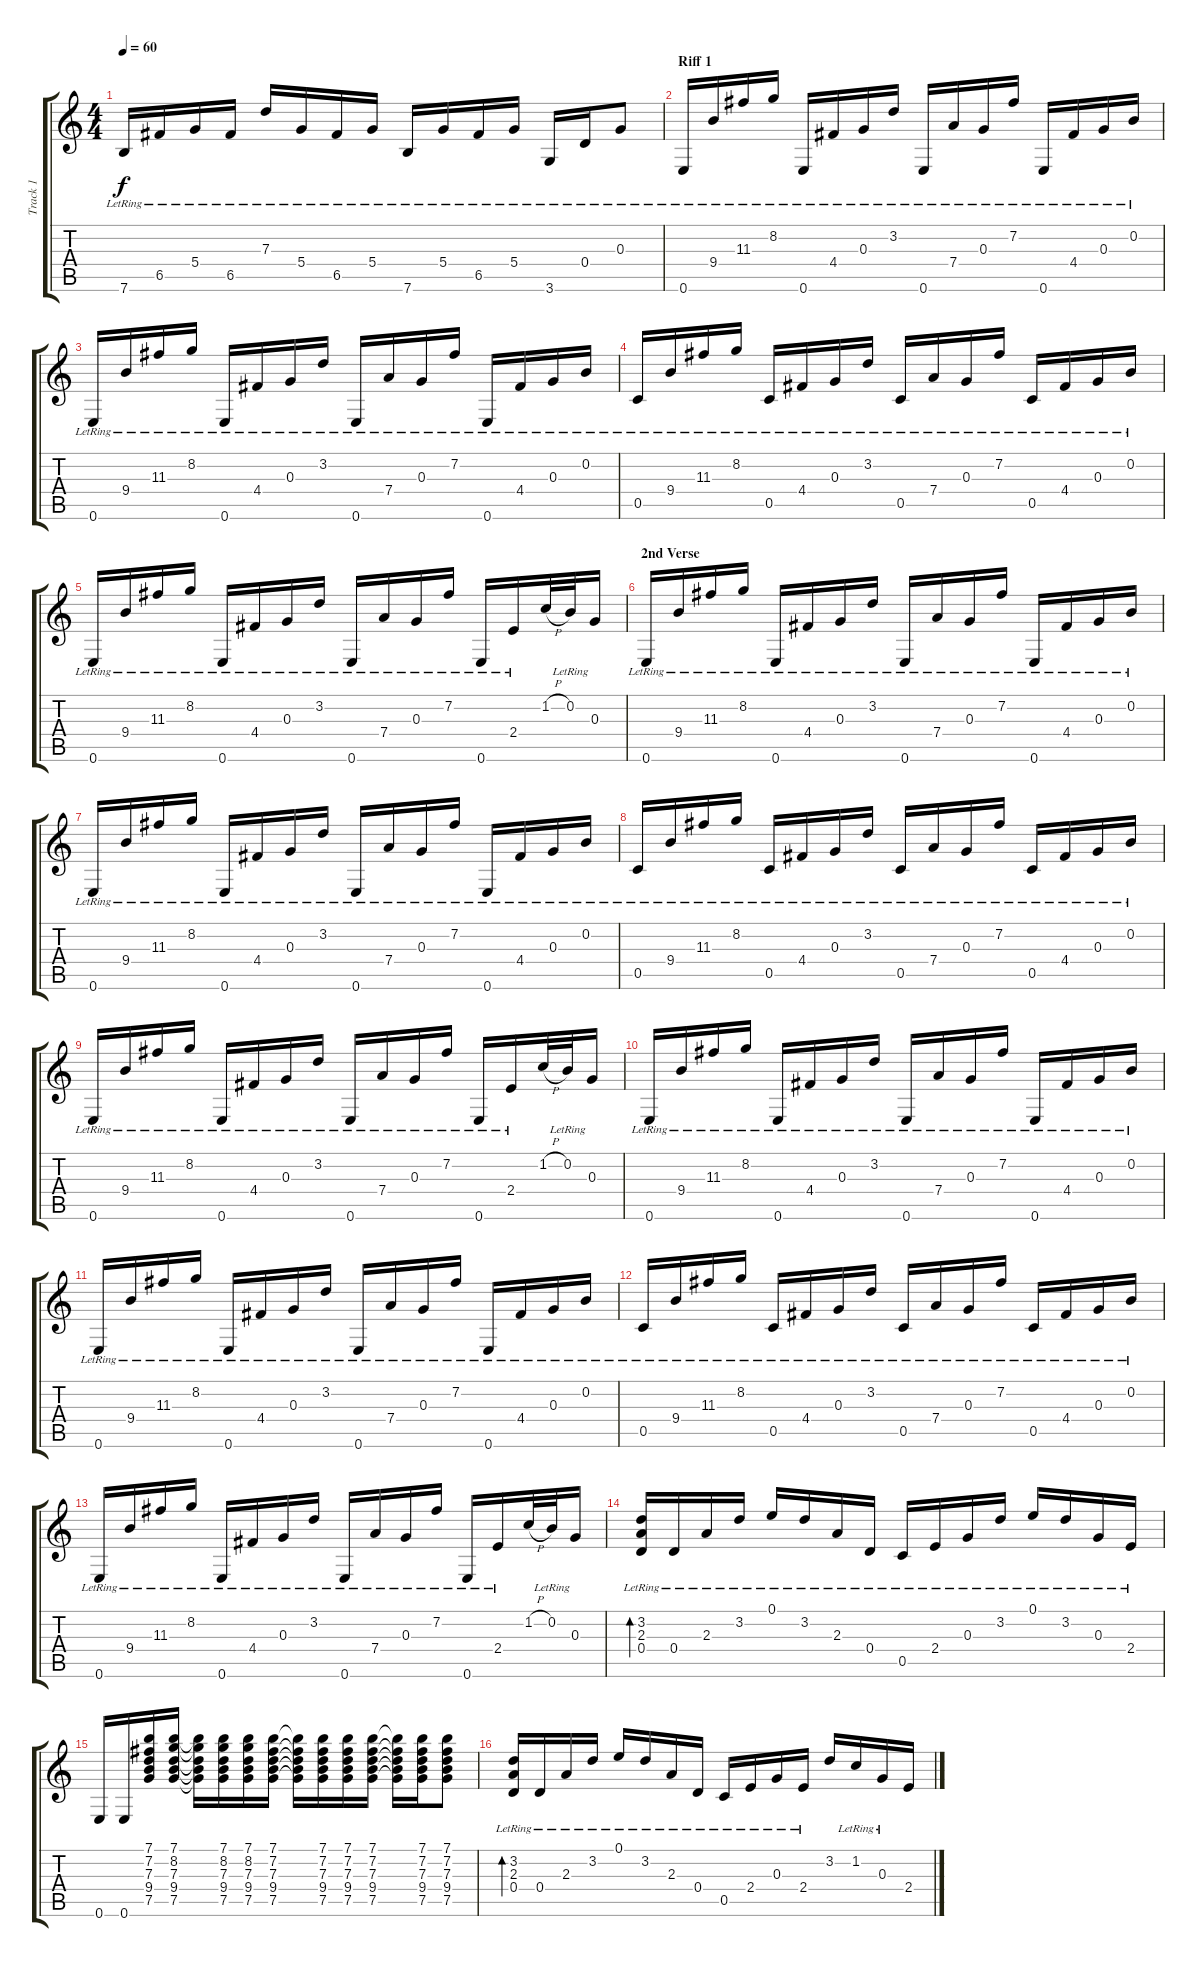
\track ("Track 1" "Track 1") {instrument acousticguitarsteel}
\staff {score tabs}
\tuning (E4 B3 G3 D3 C3 E2) {hide}
\ts (4 4)
\tempo 60
\clef g2
\ks c
7.6{lr}.16{dy f} 6.5{lr}.16 5.4{lr}.16 6.5{lr}.16 7.3{lr}.16 5.4{lr}.16 6.5{lr}.16 5.4{lr}.16 7.6{lr}.16 5.4{lr}.16 6.5{lr}.16 5.4{lr}.16 3.6{lr}.16 0.4{lr}.16 0.3{lr}.8 |
\section ("" "Riff 1")
0.6{lr}.16 9.4{lr}.16 11.3{lr}.16 8.2{lr}.16 0.6{lr}.16 4.4{lr}.16 0.3{lr}.16 3.2{lr}.16 0.6{lr}.16 7.4{lr}.16 0.3{lr}.16 7.2{lr}.16 0.6{lr}.16 4.4{lr}.16 0.3{lr}.16 0.2{lr}.16 |
0.6{lr}.16 9.4{lr}.16 11.3{lr}.16 8.2{lr}.16 0.6{lr}.16 4.4{lr}.16 0.3{lr}.16 3.2{lr}.16 0.6{lr}.16 7.4{lr}.16 0.3{lr}.16 7.2{lr}.16 0.6{lr}.16 4.4{lr}.16 0.3{lr}.16 0.2{lr}.16 |
0.5{lr}.16 9.4{lr}.16 11.3{lr}.16 8.2{lr}.16 0.5{lr}.16 4.4{lr}.16 0.3{lr}.16 3.2{lr}.16 0.5{lr}.16 7.4{lr}.16 0.3{lr}.16 7.2{lr}.16 0.5{lr}.16 4.4{lr}.16 0.3{lr}.16 0.2{lr}.16 |
0.6{lr}.16 9.4{lr}.16 11.3{lr}.16 8.2{lr}.16 0.6{lr}.16 4.4{lr}.16 0.3{lr}.16 3.2{lr}.16 0.6{lr}.16 7.4{lr}.16 0.3{lr}.16 7.2{lr}.16 0.6{lr}.16 2.4{lr}.16 1.2{h}.32 0.2{lr}.32 0.3.16 |
\section ("" "2nd Verse")
0.6{lr}.16 9.4{lr}.16 11.3{lr}.16 8.2{lr}.16 0.6{lr}.16 4.4{lr}.16 0.3{lr}.16 3.2{lr}.16 0.6{lr}.16 7.4{lr}.16 0.3{lr}.16 7.2{lr}.16 0.6{lr}.16 4.4{lr}.16 0.3{lr}.16 0.2{lr}.16 |
0.6{lr}.16 9.4{lr}.16 11.3{lr}.16 8.2{lr}.16 0.6{lr}.16 4.4{lr}.16 0.3{lr}.16 3.2{lr}.16 0.6{lr}.16 7.4{lr}.16 0.3{lr}.16 7.2{lr}.16 0.6{lr}.16 4.4{lr}.16 0.3{lr}.16 0.2{lr}.16 |
0.5{lr}.16 9.4{lr}.16 11.3{lr}.16 8.2{lr}.16 0.5{lr}.16 4.4{lr}.16 0.3{lr}.16 3.2{lr}.16 0.5{lr}.16 7.4{lr}.16 0.3{lr}.16 7.2{lr}.16 0.5{lr}.16 4.4{lr}.16 0.3{lr}.16 0.2{lr}.16 |
0.6{lr}.16 9.4{lr}.16 11.3{lr}.16 8.2{lr}.16 0.6{lr}.16 4.4{lr}.16 0.3{lr}.16 3.2{lr}.16 0.6{lr}.16 7.4{lr}.16 0.3{lr}.16 7.2{lr}.16 0.6{lr}.16 2.4{lr}.16 1.2{h}.32 0.2{lr}.32 0.3.16 |
0.6{lr}.16 9.4{lr}.16 11.3{lr}.16 8.2{lr}.16 0.6{lr}.16 4.4{lr}.16 0.3{lr}.16 3.2{lr}.16 0.6{lr}.16 7.4{lr}.16 0.3{lr}.16 7.2{lr}.16 0.6{lr}.16 4.4{lr}.16 0.3{lr}.16 0.2{lr}.16 |
0.6{lr}.16 9.4{lr}.16 11.3{lr}.16 8.2{lr}.16 0.6{lr}.16 4.4{lr}.16 0.3{lr}.16 3.2{lr}.16 0.6{lr}.16 7.4{lr}.16 0.3{lr}.16 7.2{lr}.16 0.6{lr}.16 4.4{lr}.16 0.3{lr}.16 0.2{lr}.16 |
0.5{lr}.16 9.4{lr}.16 11.3{lr}.16 8.2{lr}.16 0.5{lr}.16 4.4{lr}.16 0.3{lr}.16 3.2{lr}.16 0.5{lr}.16 7.4{lr}.16 0.3{lr}.16 7.2{lr}.16 0.5{lr}.16 4.4{lr}.16 0.3{lr}.16 0.2{lr}.16 |
0.6{lr}.16 9.4{lr}.16 11.3{lr}.16 8.2{lr}.16 0.6{lr}.16 4.4{lr}.16 0.3{lr}.16 3.2{lr}.16 0.6{lr}.16 7.4{lr}.16 0.3{lr}.16 7.2{lr}.16 0.6{lr}.16 2.4{lr}.16 1.2{h}.32 0.2{lr}.32 0.3.16 |
(3.2{lr} 2.3{lr} 0.4{lr}).16{bd 60} 0.4{lr}.16 2.3{lr}.16 3.2{lr}.16 0.1{lr}.16 3.2{lr}.16 2.3{lr}.16 0.4{lr}.16 0.5{lr}.16 2.4{lr}.16 0.3{lr}.16 3.2{lr}.16 0.1{lr}.16 3.2{lr}.16 0.3{lr}.16 2.4{lr}.16 |
0.6.16 0.6.16 (7.1 7.2 7.3 9.4 7.5).16 (7.1 8.2 7.3 9.4 7.5).16 (7.1{t} 8.2{t} 7.3{t} 9.4{t} 7.5{t}).16 (7.1 8.2 7.3 9.4 7.5).16 (7.1 8.2 7.3 9.4 7.5).16 (7.1 7.2 7.3 9.4 7.5).16 (7.1{t} 7.2{t} 7.3{t} 9.4{t} 7.5{t}).16 (7.1 7.2 7.3 9.4 7.5).16 (7.1 7.2 7.3 9.4 7.5).16 (7.1 7.2 7.3 9.4 7.5).16 (7.1{t} 7.2{t} 7.3{t} 9.4{t} 7.5{t}).16 (7.1 7.2 7.3 9.4 7.5).16 (7.1 7.2 7.3 9.4 7.5).8 |
(3.2{lr} 2.3{lr} 0.4).16{bd 60} 0.4{lr}.16 2.3{lr}.16 3.2{lr}.16 0.1{lr}.16 3.2{lr}.16 2.3{lr}.16 0.4{lr}.16 0.5{lr}.16 2.4{lr}.16 0.3{lr}.16 2.4{lr}.16 3.2.16 1.2{lr}.16 0.3{lr}.16 2.4.16
